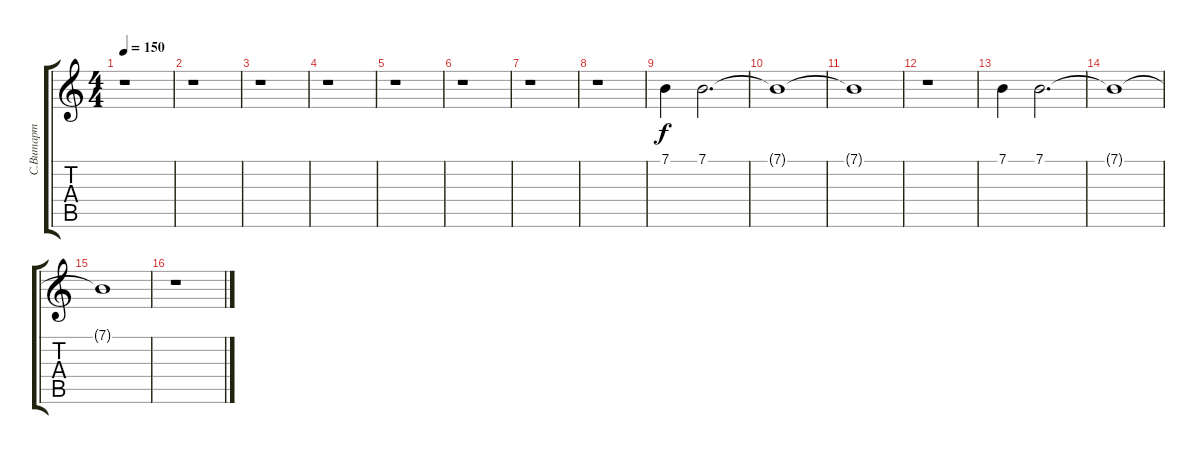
\track ("С.Витарт" "С.Витарт") {instrument lead6voice}
\staff {score tabs}
\tuning (E4 B3 G3 D3 A2 E2) {hide}
\ts (4 4)
\tempo 150
\clef g2
\ks c
r.1{dy f} |
r.1 |
r.1 |
r.1 |
r.1 |
r.1 |
r.1 |
r.1 |
7.1.4 7.1.2{d} |
7.1{t}.1 |
7.1{t}.1 |
r.1 |
7.1.4 7.1.2{d} |
7.1{t}.1 |
7.1{t}.1 |
r.1
